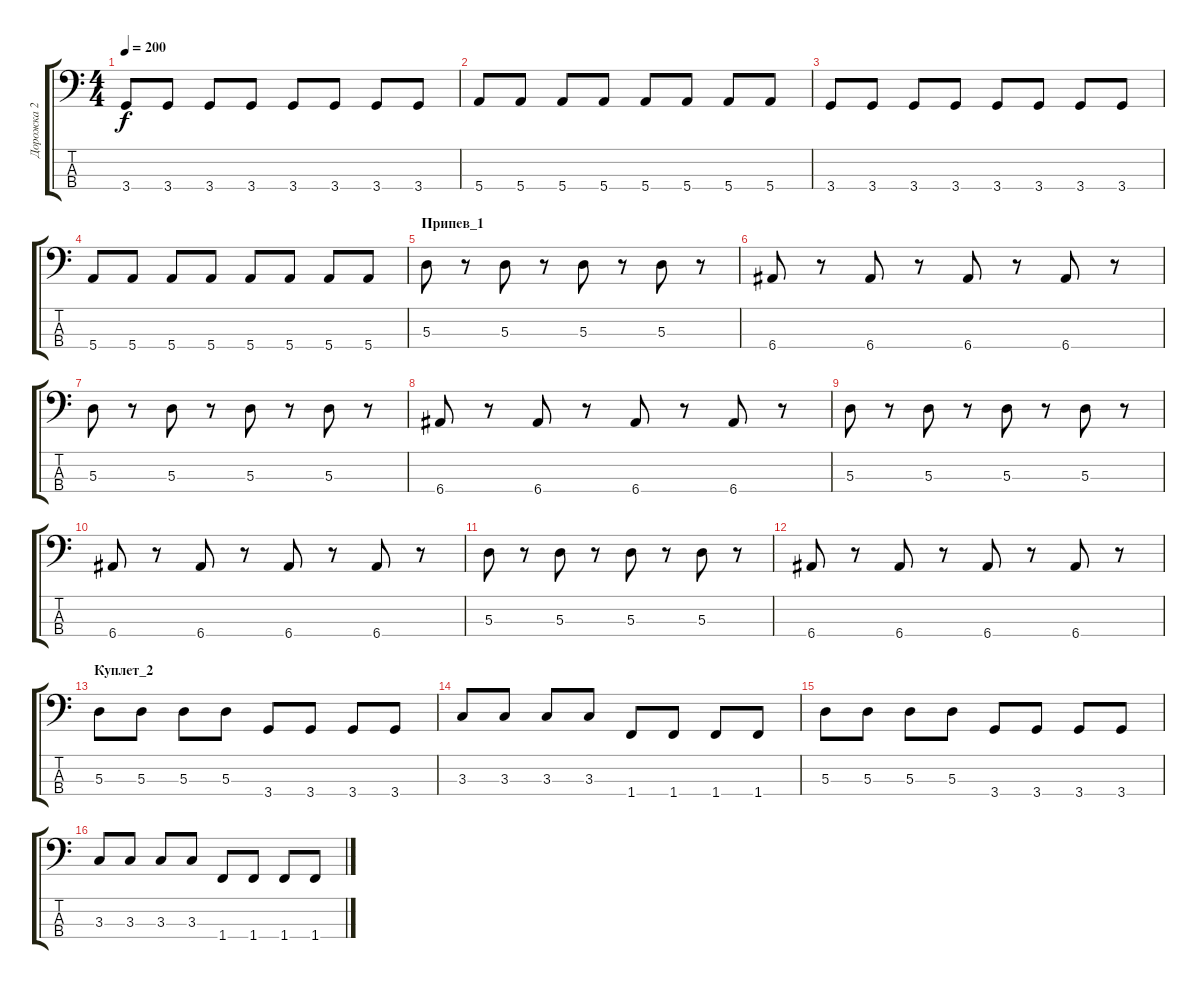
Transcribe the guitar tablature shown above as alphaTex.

\track ("Дорожка 2" "Дорожка 2") {instrument electricbasspick}
\staff {score tabs}
\tuning (G2 D2 A1 E1) {hide}
\ts (4 4)
\tempo 200
\clef f4
\ks c
3.4.8{dy f} 3.4.8 3.4.8 3.4.8 3.4.8 3.4.8 3.4.8 3.4.8 |
5.4.8 5.4.8 5.4.8 5.4.8 5.4.8 5.4.8 5.4.8 5.4.8 |
3.4.8 3.4.8 3.4.8 3.4.8 3.4.8 3.4.8 3.4.8 3.4.8 |
5.4.8 5.4.8 5.4.8 5.4.8 5.4.8 5.4.8 5.4.8 5.4.8 |
\section ("" "Припев_1")
5.3.8 r.8 5.3.8 r.8 5.3.8 r.8 5.3.8 r.8 |
6.4.8 r.8 6.4.8 r.8 6.4.8 r.8 6.4.8 r.8 |
5.3.8 r.8 5.3.8 r.8 5.3.8 r.8 5.3.8 r.8 |
6.4.8 r.8 6.4.8 r.8 6.4.8 r.8 6.4.8 r.8 |
5.3.8 r.8 5.3.8 r.8 5.3.8 r.8 5.3.8 r.8 |
6.4.8 r.8 6.4.8 r.8 6.4.8 r.8 6.4.8 r.8 |
5.3.8 r.8 5.3.8 r.8 5.3.8 r.8 5.3.8 r.8 |
6.4.8 r.8 6.4.8 r.8 6.4.8 r.8 6.4.8 r.8 |
\section ("" "Куплет_2")
5.3.8 5.3.8 5.3.8 5.3.8 3.4.8 3.4.8 3.4.8 3.4.8 |
3.3.8 3.3.8 3.3.8 3.3.8 1.4.8 1.4.8 1.4.8 1.4.8 |
5.3.8 5.3.8 5.3.8 5.3.8 3.4.8 3.4.8 3.4.8 3.4.8 |
3.3.8 3.3.8 3.3.8 3.3.8 1.4.8 1.4.8 1.4.8 1.4.8
